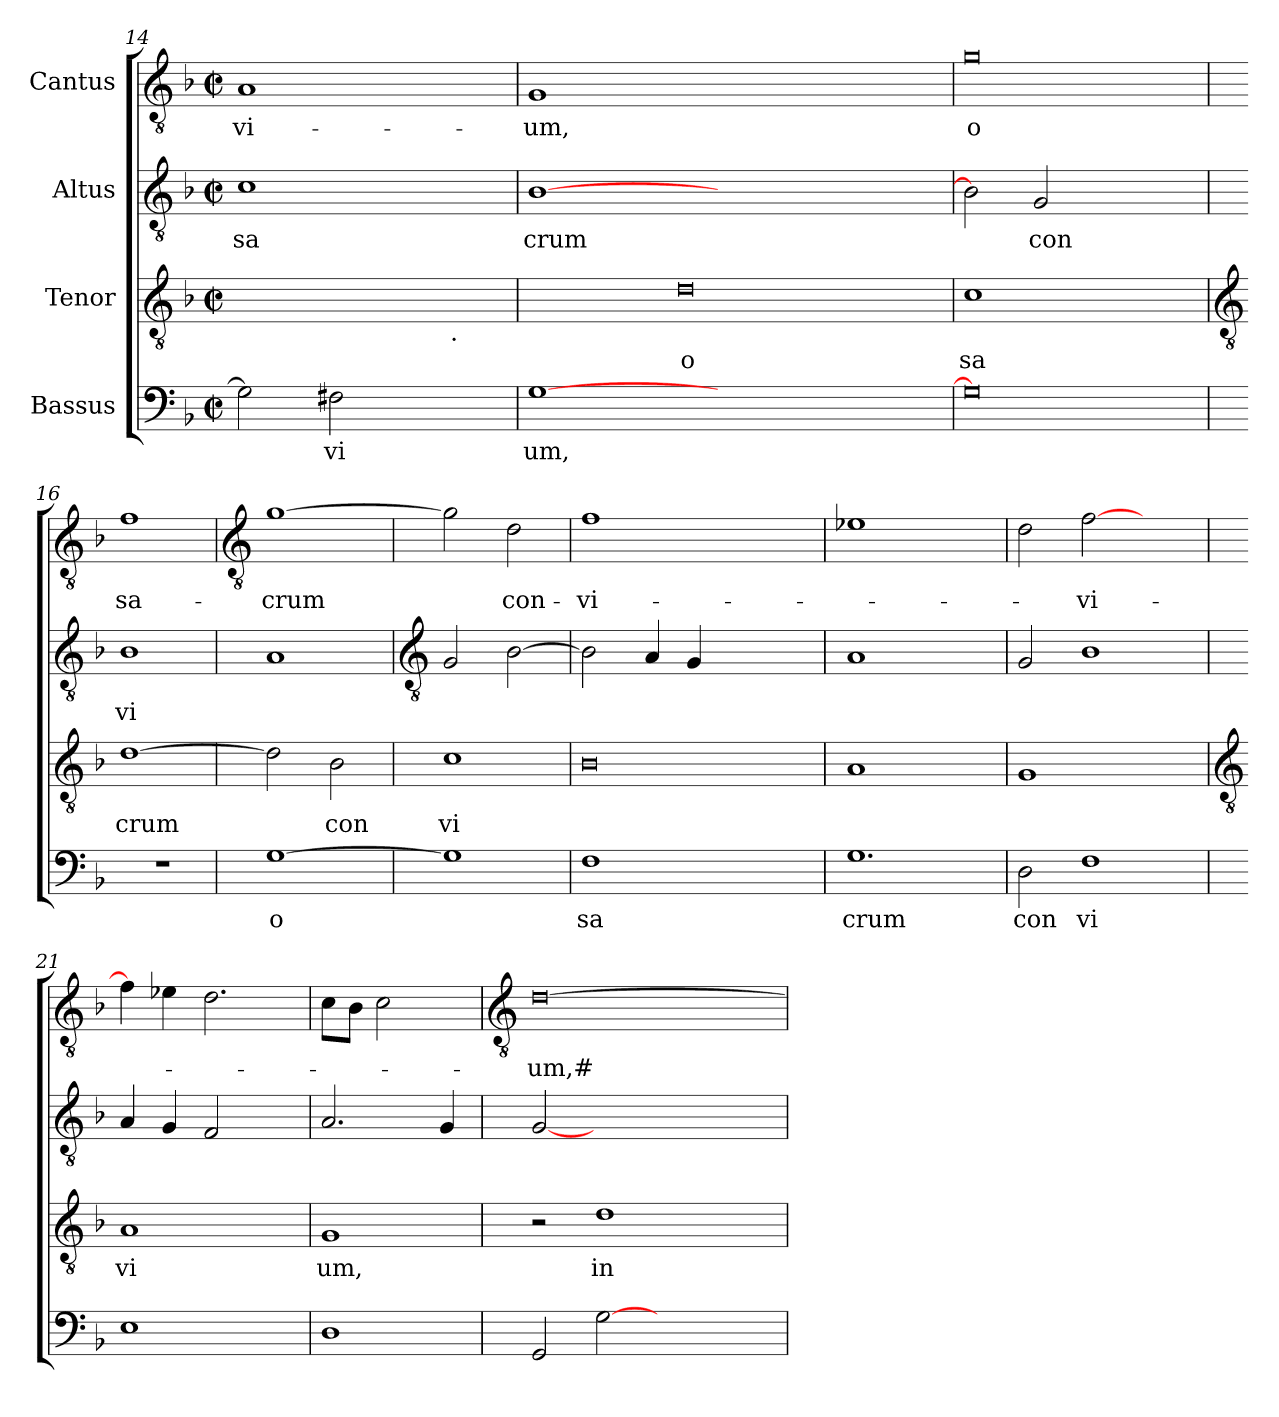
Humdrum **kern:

**kern	**text	**kern	**text	**kern	**text	**kern	**text
*part4	*part4	*part3	*part3	*part2	*part2	*part1	*part1
*staff4	*staff4	*staff3	*staff3	*staff2	*staff2	*staff1	*staff1
*I"Bassus	*	*I"Tenor	*	*I"Altus	*	*I"Cantus	*
*clefF4	*	*clefGv2	*	*clefGv2	*	*clefGv2	*
*k[b-]	*	*k[b-]	*	*k[b-]	*	*k[b-]	*
*F:	*	*F:	*	*F:	*	*F:	*
*M2/2	*	*M2/2	*	*M2/2	*	*M2/2	*
*met(c|)	*	*met(c|)	*	*met(c|)	*	*met(c|)	*
=14	=14	=14	=14	=14	=14	=14	=14
!	!	!	!	!	!LO:LY:b	!	!LO:LY:b
2G\]	.	4ryy	.	1c	sa	1A	-vi-
.	.	4ryy	.	.	.	.	.
!	!LO:LY:b	!	!	!	!	!	!
2F#X\	vi	4ryy	.	.	.	.	.
.	.	32ryy	.	.	.	.	.
.	.	32ryy	.	.	.	.	.
.	.	32ryy	.	.	.	.	.
.	.	32ryy	.	.	.	.	.
.	.	32ryy	.	.	.	.	.
.	.	32ryy	.	.	.	.	.
!	!	!LO:TX:b:t=.	!	!	!	!	!
.	.	32ryy	.	.	.	.	.
.	.	4ryy	.	.	.	.	.
8..ryy	.	.	.	8..ryy	.	8..ryy	.
=14A	=14A	=14A	=14A	=14A	=14A	=14A	=14A
!	!LO:LY:b	!	!	!	!LO:LY:b	!	!LO:LY:b
[1G	um,	4ryy	.	[1B-	crum	1G	-um,
.	.	4ryy	.	.	.	.	.
.	.	4ryy	.	.	.	.	.
.	.	32ryy	.	.	.	.	.
!	!	!	!LO:LY:b	!	!	!	!
.	.	0d	o	.	.	.	.
1ryy	.	.	.	1ryy	.	1ryy	.
2ryy	.	.	.	2ryy	.	2ryy	.
4ryy	.	.	.	4ryy	.	4ryy	.
32ryy	.	.	.	32ryy	.	32ryy	.
=15A	=15A	=15A	=15A	=15A	=15A	=15A	=15A
!	!	!	!LO:LY:b	!	!	!	!LO:LY:b
0G]	.	1c	sa	2B-\]	.	0g	o
!	!	!	!	!	!LO:LY:b	!	!
.	.	.	.	2G/	con	.	.
.	.	1ryy	.	1ryy	.	.	.
!!LO:LB:g=z
=16	=16	=16	=16	=16	=16	=16	=16
*	*	*clefGv2	*	*	*	*	*
!	!	!	!LO:LY:b	!	!LO:LY:b	!	!LO:LY:b
1r	.	[1d	crum	1B-	vi	1f	sa-
!!LO:LB:g=z
=17	=17	=17	=17	=17	=17	=17	=17
*	*	*	*	*	*	*clefGv2	*
!	!LO:LY:b	!	!	!	!	!	!LO:LY:b
[1G	o	2d\]	.	1A	.	[1g	-crum
!	!	!	!LO:LY:b	!	!	!	!
.	.	2B-\	con	.	.	.	.
!!LO:LB:g=z
=18	=18	=18	=18	=18	=18	=18	=18
*	*	*	*	*clefGv2	*	*	*
!	!	!	!LO:LY:b	!	!	!	!
1G]	.	1c	vi	2G/	.	2g\]	.
!	!	!	!	!	!	!	!LO:LY:b
.	.	.	.	[2B-\	.	2d\	con-
=19	=19	=19	=19	=19	=19	=19	=19
!	!LO:LY:b	!	!	!	!	!	!LO:LY:b
1F	sa	0B-	.	2B-\]	.	1f	-vi-
.	.	.	.	4A/	.	.	.
.	.	.	.	4G/	.	.	.
1ryy	.	.	.	1ryy	.	1ryy	.
=20	=20	=20	=20	=20	=20	=20	=20
!	!LO:LY:b	!	!	!	!	!	!
1.G	crum	1A	.	1A	.	1e-X	.
.	.	2ryy	.	2ryy	.	2ryy	.
=20A	=20A	=20A	=20A	=20A	=20A	=20A	=20A
!	!LO:LY:b	!	!	!	!	!	!
2D\	con	1G	.	2G/	.	2d\	.
!	!LO:LY:b	!	!	!	!	!	!LO:LY:b
1F	vi	.	.	1B-	.	[2f\	-vi-
.	.	2ryy	.	.	.	2ryy	.
!!LO:LB:g=z
=21A	=21A	=21A	=21A	=21A	=21A	=21A	=21A
*	*	*clefGv2	*	*	*	*	*
!	!	!	!LO:LY:b	!	!	!	!
1E	.	1A	vi	4A/	.	4f\]	.
.	.	.	.	4G/	.	4e-X\	.
.	.	.	.	2F/	.	2.d\	.
4ryy	.	4ryy	.	4ryy	.	.	.
!!LO:LB:g=z
=22A	=22A	=22A	=22A	=22A	=22A	=22A	=22A
!	!	!	!LO:LY:b	!	!	!	!
1D	.	1G	um,	2.A/	.	8c\L	.
.	.	.	.	.	.	8B-\J	.
.	.	.	.	.	.	2c\	.
.	.	.	.	4G/	.	4ryy	.
!!LO:LB:g=z
=23	=23	=23	=23	=23	=23	=23	=23
*	*	*	*	*	*	*clefGv2	*
!	!	!	!	!	!	!	!LO:LY:b
2GG/	.	2r	.	[2G/	.	[0d	-um,#
!	!	!	!LO:LY:b	!	!	!	!
[2G\	.	1d	in	1.ryy	.	.	.
1ryy	.	.	.	.	.	.	.
.	.	2ryy	.	.	.	.	.
=	=	=	=	=	=	=	=
*-	*-	*-	*-	*-	*-	*-	*-
